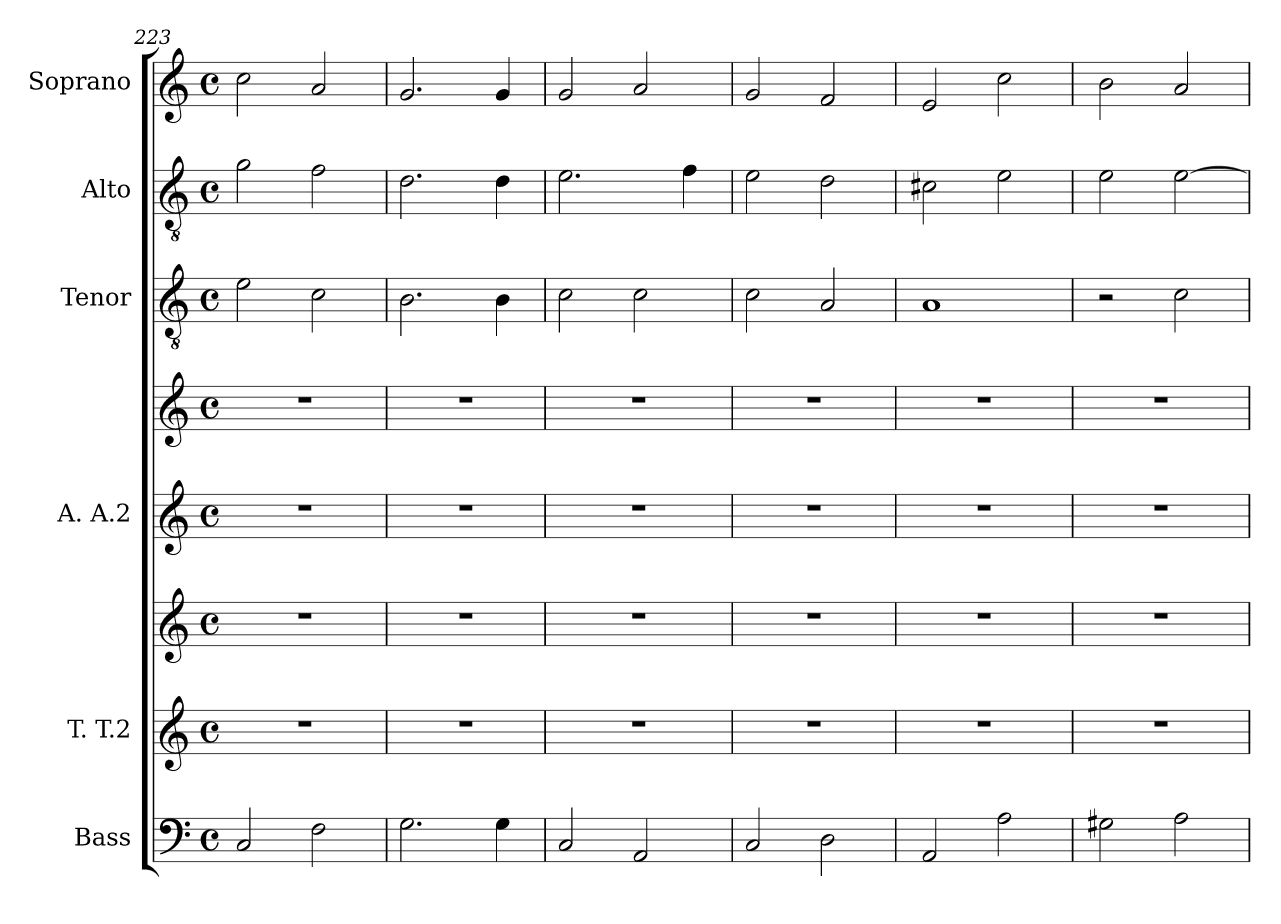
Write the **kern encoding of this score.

**kern	**kern	**kern	**kern	**kern	**kern	**kern	**kern
*part6	*part5	*part5	*part4	*part4	*part3	*part2	*part1
*staff8	*staff7	*staff6	*staff5	*staff4	*staff3	*staff2	*staff1
*I"Bass	*I"T. T.2	*	*I"A. A.2	*	*I"Tenor	*I"Alto	*I"Soprano
*I'B.	*I'T.	*	*I'A.	*	*I'T.	*I'A.	*I'S.
*clefF4	*clefG2	*clefG2	*clefG2	*clefG2	*clefGv2	*clefGv2	*clefG2
*k[]	*k[]	*k[]	*k[]	*k[]	*k[]	*k[]	*k[]
*C:	*C:	*C:	*C:	*C:	*C:	*C:	*C:
*M4/4	*M4/4	*M4/4	*M4/4	*M4/4	*M4/4	*M4/4	*M4/4
*met(c)	*met(c)	*met(c)	*met(c)	*met(c)	*met(c)	*met(c)	*met(c)
=223	=223	=223	=223	=223	=223	=223	=223
2C/	1r	1r	1r	1r	2e\	2g\	2cc\
2F\	.	.	.	.	2c\	2f\	2a/
=224	=224	=224	=224	=224	=224	=224	=224
2.G\	1r	1r	1r	1r	2.B\	2.d\	2.g/
4G\	.	.	.	.	4B\	4d\	4g/
!!LO:LB:g=z
=225	=225	=225	=225	=225	=225	=225	=225
2C/	1r	1r	1r	1r	2c\	2.e\	2g/
2AA/	.	.	.	.	2c\	.	2a/
.	.	.	.	.	.	4f\	.
=226	=226	=226	=226	=226	=226	=226	=226
2C/	1r	1r	1r	1r	2c\	2e\	2g/
2D\	.	.	.	.	2A/	2d\	2f/
=227	=227	=227	=227	=227	=227	=227	=227
2AA/	1r	1r	1r	1r	1A	2c#X\	2e/
2A\	.	.	.	.	.	2e\	2cc\
=228	=228	=228	=228	=228	=228	=228	=228
2G#X\	1r	1r	1r	1r	2r	2e\	2b\
2A\	.	.	.	.	2c\	[>2e\	2a/
=	=	=	=	=	=	=	=
*-	*-	*-	*-	*-	*-	*-	*-
